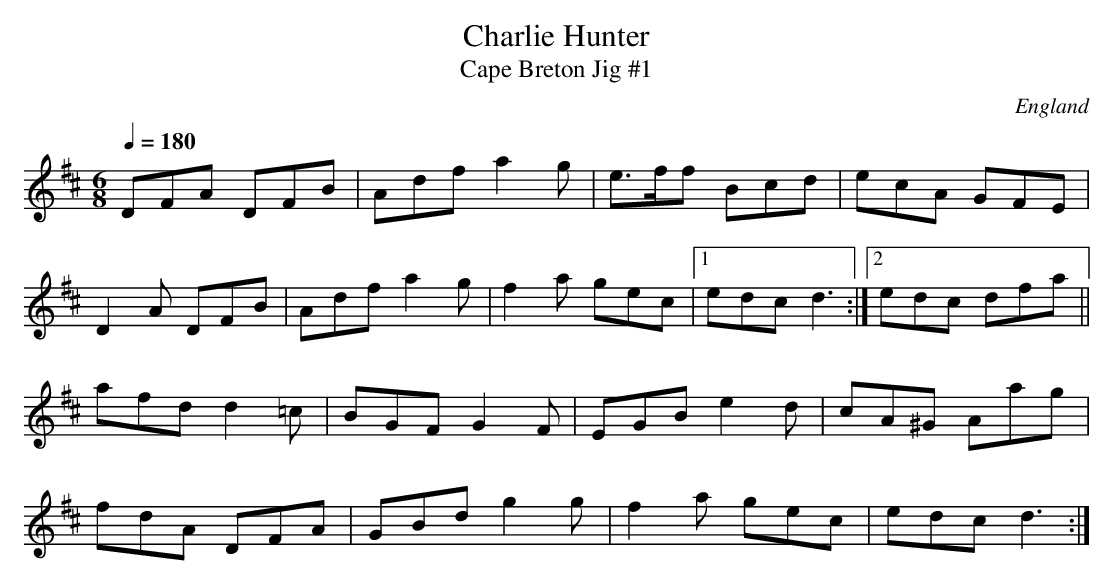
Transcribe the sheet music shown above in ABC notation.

X:1
T:Charlie Hunter
T:Cape Breton Jig #1
O:England
M:6/8
L:1/8
Q:1/4=180
K:D
DFA DFB|Adf a2 g|e>ff Bcd|ecA GFE|
D2 A DFB|Adf a2 g|f2 a gec|[1edc d3:|[2edc dfa||
afd d2 =c|BGF G2 F|EGB e2 d|cA^G Aag|
fdA DFA|GBd g2 g|f2 a gec|edc d3:|
